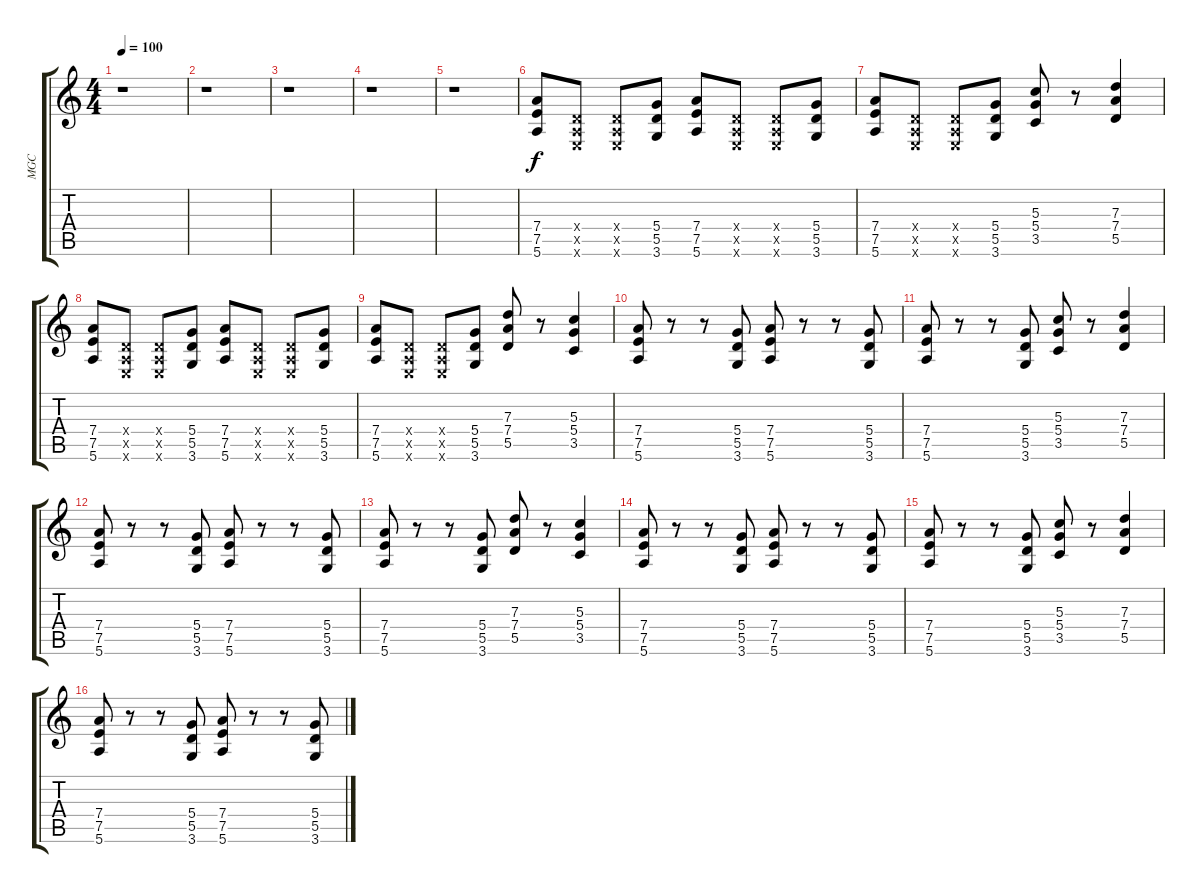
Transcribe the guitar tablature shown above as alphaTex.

\track ("MGC" "MGC") {instrument distortionguitar}
\staff {score tabs}
\tuning (E4 B3 G3 D3 A2 E2) {hide}
\ts (4 4)
\tempo 100
\clef g2
\ks c
r.1{dy f instrument distortionguitar} |
r.1 |
r.1 |
r.1 |
r.1 |
(7.4 7.5 5.6).8 (0.4{x} 0.5{x} 0.6{x}).8 (0.4{x} 0.5{x} 0.6{x}).8 (5.4 5.5 3.6).8 (7.4 7.5 5.6).8 (0.4{x} 0.5{x} 0.6{x}).8 (0.4{x} 0.5{x} 0.6{x}).8 (5.4 5.5 3.6).8 |
(7.4 7.5 5.6).8 (0.4{x} 0.5{x} 0.6{x}).8 (0.4{x} 0.5{x} 0.6{x}).8 (5.4 5.5 3.6).8 (5.3 5.4 3.5).8 r.8 (7.3 7.4 5.5).4 |
(7.4 7.5 5.6).8 (0.4{x} 0.5{x} 0.6{x}).8 (0.4{x} 0.5{x} 0.6{x}).8 (5.4 5.5 3.6).8 (7.4 7.5 5.6).8 (0.4{x} 0.5{x} 0.6{x}).8 (0.4{x} 0.5{x} 0.6{x}).8 (5.4 5.5 3.6).8 |
(7.4 7.5 5.6).8 (0.4{x} 0.5{x} 0.6{x}).8 (0.4{x} 0.5{x} 0.6{x}).8 (5.4 5.5 3.6).8 (7.3 7.4 5.5).8 r.8 (5.3 5.4 3.5).4 |
(7.4 7.5 5.6).8 r.8 r.8 (5.4 5.5 3.6).8 (7.4 7.5 5.6).8 r.8 r.8 (5.4 5.5 3.6).8 |
(7.4 7.5 5.6).8 r.8 r.8 (5.4 5.5 3.6).8 (5.3 5.4 3.5).8 r.8 (7.3 7.4 5.5).4 |
(7.4 7.5 5.6).8 r.8 r.8 (5.4 5.5 3.6).8 (7.4 7.5 5.6).8 r.8 r.8 (5.4 5.5 3.6).8 |
(7.4 7.5 5.6).8 r.8 r.8 (5.4 5.5 3.6).8 (7.3 7.4 5.5).8 r.8 (5.3 5.4 3.5).4 |
(7.4 7.5 5.6).8 r.8 r.8 (5.4 5.5 3.6).8 (7.4 7.5 5.6).8 r.8 r.8 (5.4 5.5 3.6).8 |
(7.4 7.5 5.6).8 r.8 r.8 (5.4 5.5 3.6).8 (5.3 5.4 3.5).8 r.8 (7.3 7.4 5.5).4 |
(7.4 7.5 5.6).8 r.8 r.8 (5.4 5.5 3.6).8 (7.4 7.5 5.6).8 r.8 r.8 (5.4 5.5 3.6).8
